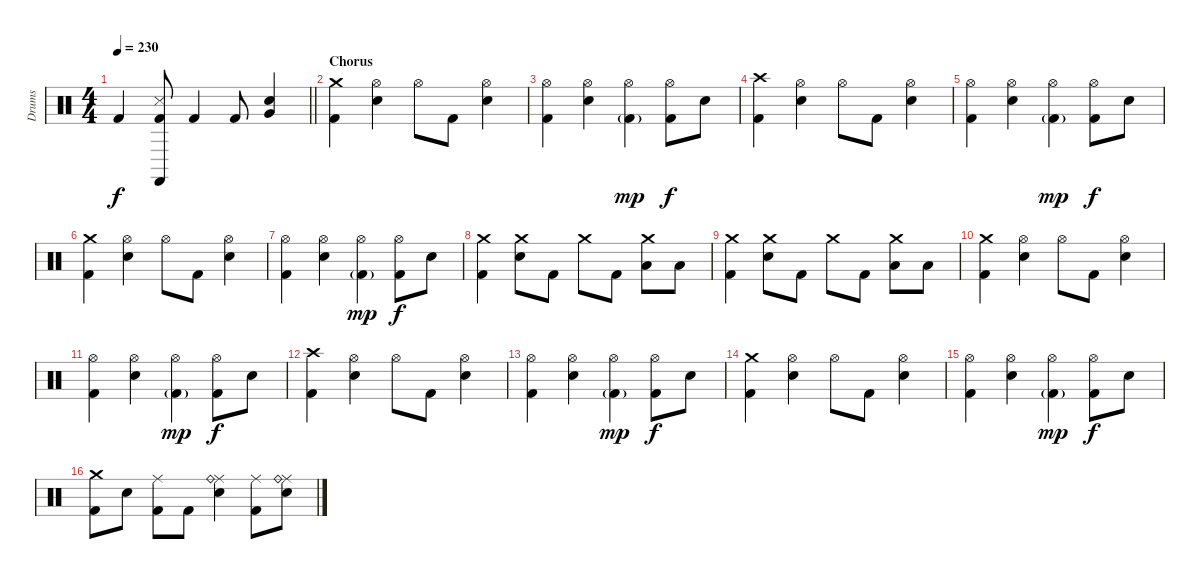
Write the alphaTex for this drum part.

\track ("Drums" "Drums") {instrument percussion}
\staff {score}
\articulation defaults
\ts (4 4)
\tempo 230
\clef neutral
\barLineRight lightlight
\ks c "Kick (hit) 2".4{dy f}
("Castanets (hit)" "Metronome (hit)" "Kick (hit) 2").8 "Kick (hit) 2".4 "Kick (hit) 2".8 ("Electric Snare (hit)" "Very Low Tom (hit)").4{volume 12} |
\section ("" "Chorus")
("Crash medium (hit)" "Kick (hit) 2").4 ("Hi-Hat (open)" "Electric Snare (hit)").4 "Hi-Hat (open)".8 "Kick (hit) 2".8 ("Hi-Hat (open)" "Electric Snare (hit)").4 |
("Hi-Hat (open)" "Kick (hit) 2").4 ("Hi-Hat (open)" "Electric Snare (hit)").4 ("Hi-Hat (open)" "Kick (hit) 2"{g}).4{dy mp} ("Hi-Hat (open)" "Kick (hit) 2").8{dy f} "Electric Snare (hit)".8 |
("Crash high (hit)" "Kick (hit) 2").4 ("Hi-Hat (open)" "Electric Snare (hit)").4 "Hi-Hat (open)".8 "Kick (hit) 2".8 ("Hi-Hat (open)" "Electric Snare (hit)").4 |
("Hi-Hat (open)" "Kick (hit) 2").4 ("Hi-Hat (open)" "Electric Snare (hit)").4 ("Hi-Hat (open)" "Kick (hit) 2"{g}).4{dy mp} ("Hi-Hat (open)" "Kick (hit) 2").8{dy f} "Electric Snare (hit)".8 |
("Crash medium (hit)" "Kick (hit) 2").4 ("Hi-Hat (open)" "Electric Snare (hit)").4 "Hi-Hat (open)".8 "Kick (hit) 2".8 ("Hi-Hat (open)" "Electric Snare (hit)").4 |
("Hi-Hat (open)" "Kick (hit) 2").4 ("Hi-Hat (open)" "Electric Snare (hit)").4 ("Hi-Hat (open)" "Kick (hit) 2"{g}).4{dy mp} ("Hi-Hat (open)" "Kick (hit) 2").8{dy f} "Electric Snare (hit)".8 |
("Crash medium (hit)" "Kick (hit) 2").4 ("Crash medium (hit)" "Electric Snare (hit)").8 "Kick (hit) 2".8 "Crash medium (hit)".8 "Kick (hit) 2".8 ("Crash medium (hit)" "Low Tom (hit)").8 "Low Tom (hit)".8 |
("Crash medium (hit)" "Kick (hit) 2").4 ("Crash medium (hit)" "Electric Snare (hit)").8 "Kick (hit) 2".8 "Crash medium (hit)".8 "Kick (hit) 2".8 ("Crash medium (hit)" "Low Tom (hit)").8 "Low Tom (hit)".8 |
("Crash medium (hit)" "Kick (hit) 2").4 ("Hi-Hat (open)" "Electric Snare (hit)").4 "Hi-Hat (open)".8 "Kick (hit) 2".8 ("Hi-Hat (open)" "Electric Snare (hit)").4 |
("Hi-Hat (open)" "Kick (hit) 2").4 ("Hi-Hat (open)" "Electric Snare (hit)").4 ("Hi-Hat (open)" "Kick (hit) 2"{g}).4{dy mp} ("Hi-Hat (open)" "Kick (hit) 2").8{dy f} "Electric Snare (hit)".8 |
("Crash high (hit)" "Kick (hit) 2").4 ("Hi-Hat (open)" "Electric Snare (hit)").4 "Hi-Hat (open)".8 "Kick (hit) 2".8 ("Hi-Hat (open)" "Electric Snare (hit)").4 |
("Hi-Hat (open)" "Kick (hit) 2").4 ("Hi-Hat (open)" "Electric Snare (hit)").4 ("Hi-Hat (open)" "Kick (hit) 2"{g}).4{dy mp} ("Hi-Hat (open)" "Kick (hit) 2").8{dy f} "Electric Snare (hit)".8 |
("Crash medium (hit)" "Kick (hit) 2").4 ("Hi-Hat (open)" "Electric Snare (hit)").4 "Hi-Hat (open)".8 "Kick (hit) 2".8 ("Hi-Hat (open)" "Electric Snare (hit)").4 |
("Hi-Hat (open)" "Kick (hit) 2").4 ("Hi-Hat (open)" "Electric Snare (hit)").4 ("Hi-Hat (open)" "Kick (hit) 2"{g}).4{dy mp} ("Hi-Hat (open)" "Kick (hit) 2").8{dy f} "Electric Snare (hit)".8 |
("Crash medium (hit)" "Kick (hit) 2").8 "Electric Snare (hit)".8 ("Ride (middle)" "Kick (hit) 2").8 "Kick (hit) 2".8 ("Ride (middle)" "Ride (bell)" "Electric Snare (hit)").4 ("Ride (middle)" "Kick (hit) 2").8 ("Ride (middle)" "Ride (bell)" "Electric Snare (hit)").8
